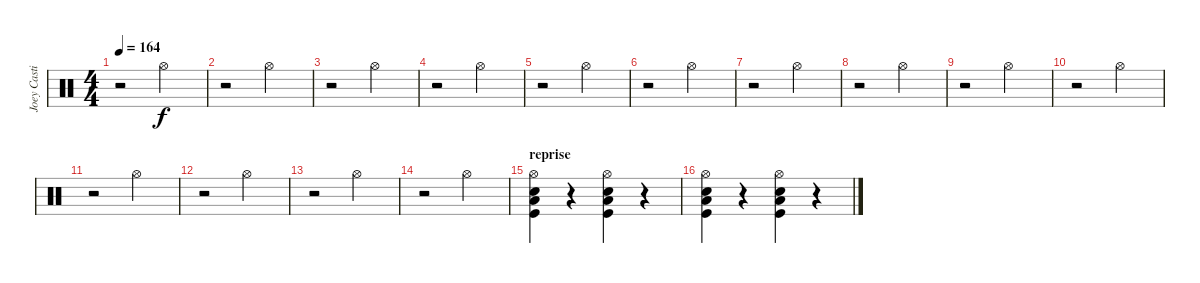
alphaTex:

\track ("Joey Castillo - drums" "Joey Casti") {instrument percussion}
\staff {score}
\articulation defaults
\ts (4 4)
\tempo 164
\clef neutral
\ks c
r.2{dy f} "Hi-Hat (open)".2 |
r.2 "Hi-Hat (open)".2 |
r.2 "Hi-Hat (open)".2 |
r.2 "Hi-Hat (open)".2 |
r.2 "Hi-Hat (open)".2 |
r.2 "Hi-Hat (open)".2 |
r.2 "Hi-Hat (open)".2 |
r.2 "Hi-Hat (open)".2 |
r.2 "Hi-Hat (open)".2 |
r.2 "Hi-Hat (open)".2 |
r.2 "Hi-Hat (open)".2 |
r.2 "Hi-Hat (open)".2 |
r.2 "Hi-Hat (open)".2 |
r.2 "Hi-Hat (open)".2 |
\section ("" "reprise")
("Low Floor Tom (hit)" "Kick (hit)" "Electric Snare (hit)" "Hi-Hat (open)").4 r.4 ("Low Floor Tom (hit)" "Kick (hit)" "Electric Snare (hit)" "Hi-Hat (open)").4 r.4 |
("Low Floor Tom (hit)" "Kick (hit)" "Electric Snare (hit)" "Hi-Hat (open)").4 r.4 ("Low Floor Tom (hit)" "Kick (hit)" "Electric Snare (hit)" "Hi-Hat (open)").4 r.4
